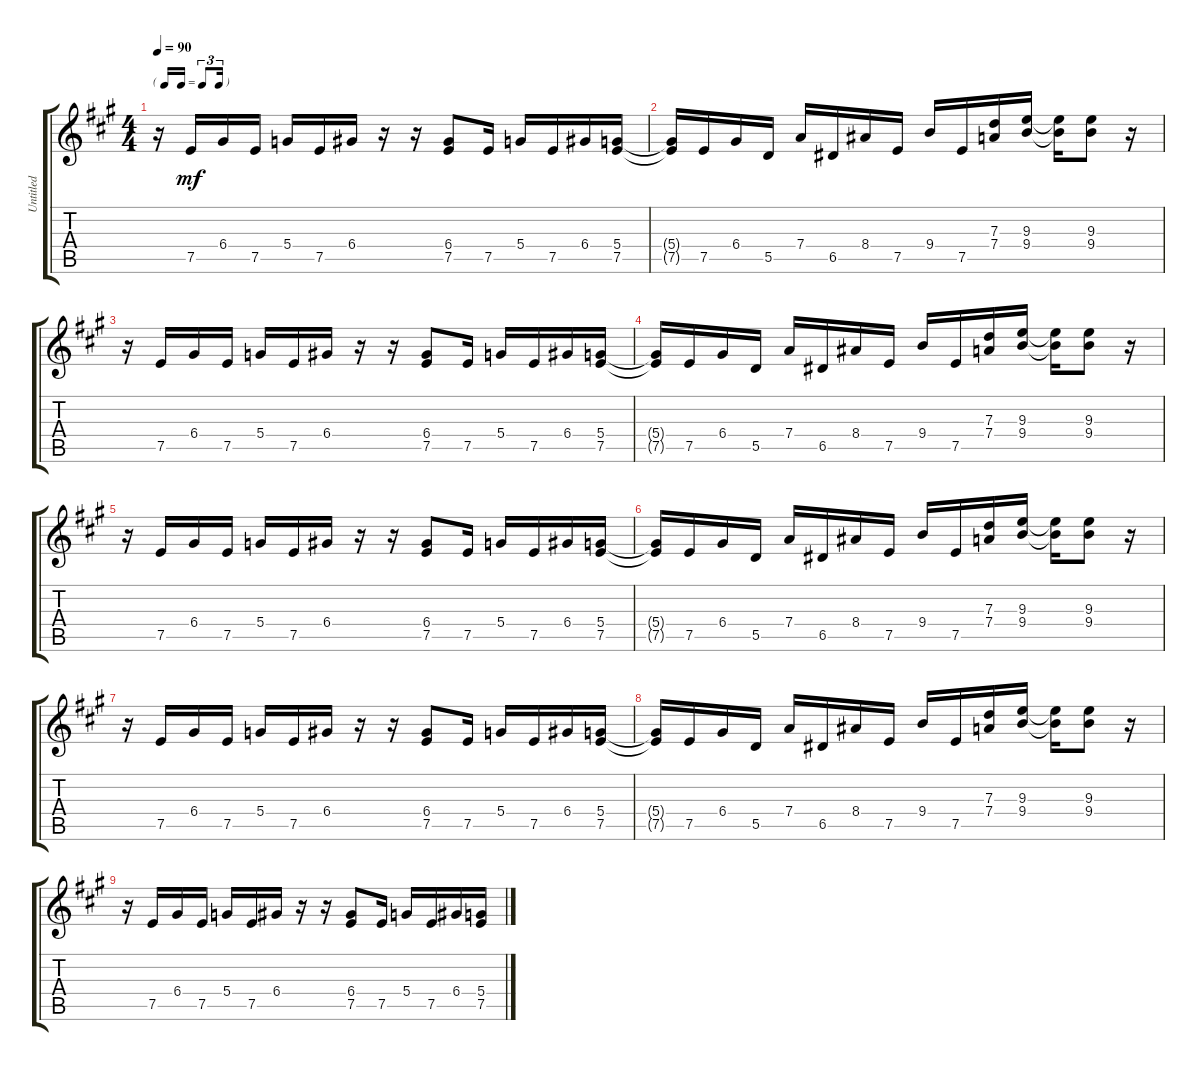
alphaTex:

\track ("Untitled" "Untitled") {instrument distortionguitar}
\staff {score tabs}
\tuning (E4 B3 G3 D3 A2 E2) {hide}
\ts (4 4)
\tf triplet16th
\tempo 90
\clef g2
\ks a
r.16{dy mf} 7.5.16 6.4.16 7.5.16 5.4.16 7.5.16 6.4.16 r.16 r.16 (6.4 7.5).8 7.5.16 5.4.16 7.5.16 6.4.16 (5.4 7.5).16 |
(5.4{t} 7.5{t}).16 7.5.16 6.4.16 5.5.16 7.4.16 6.5.16 8.4.16 7.5.16 9.4.16 7.5.16 (7.3 7.4).16 (9.3 9.4).16 (9.3{t} 9.4{t}).16 (9.3 9.4).8 r.16 |
r.16 7.5.16 6.4.16 7.5.16 5.4.16 7.5.16 6.4.16 r.16 r.16 (6.4 7.5).8 7.5.16 5.4.16 7.5.16 6.4.16 (5.4 7.5).16 |
(5.4{t} 7.5{t}).16 7.5.16 6.4.16 5.5.16 7.4.16 6.5.16 8.4.16 7.5.16 9.4.16 7.5.16 (7.3 7.4).16 (9.3 9.4).16 (9.3{t} 9.4{t}).16 (9.3 9.4).8 r.16 |
r.16 7.5.16 6.4.16 7.5.16 5.4.16 7.5.16 6.4.16 r.16 r.16 (6.4 7.5).8 7.5.16 5.4.16 7.5.16 6.4.16 (5.4 7.5).16 |
(5.4{t} 7.5{t}).16 7.5.16 6.4.16 5.5.16 7.4.16 6.5.16 8.4.16 7.5.16 9.4.16 7.5.16 (7.3 7.4).16 (9.3 9.4).16 (9.3{t} 9.4{t}).16 (9.3 9.4).8 r.16 |
r.16 7.5.16 6.4.16 7.5.16 5.4.16 7.5.16 6.4.16 r.16 r.16 (6.4 7.5).8 7.5.16 5.4.16 7.5.16 6.4.16 (5.4 7.5).16 |
(5.4{t} 7.5{t}).16 7.5.16 6.4.16 5.5.16 7.4.16 6.5.16 8.4.16 7.5.16 9.4.16 7.5.16 (7.3 7.4).16 (9.3 9.4).16 (9.3{t} 9.4{t}).16 (9.3 9.4).8 r.16 |
r.16 7.5.16 6.4.16 7.5.16 5.4.16 7.5.16 6.4.16 r.16 r.16 (6.4 7.5).8 7.5.16 5.4.16 7.5.16 6.4.16 (5.4 7.5).16
